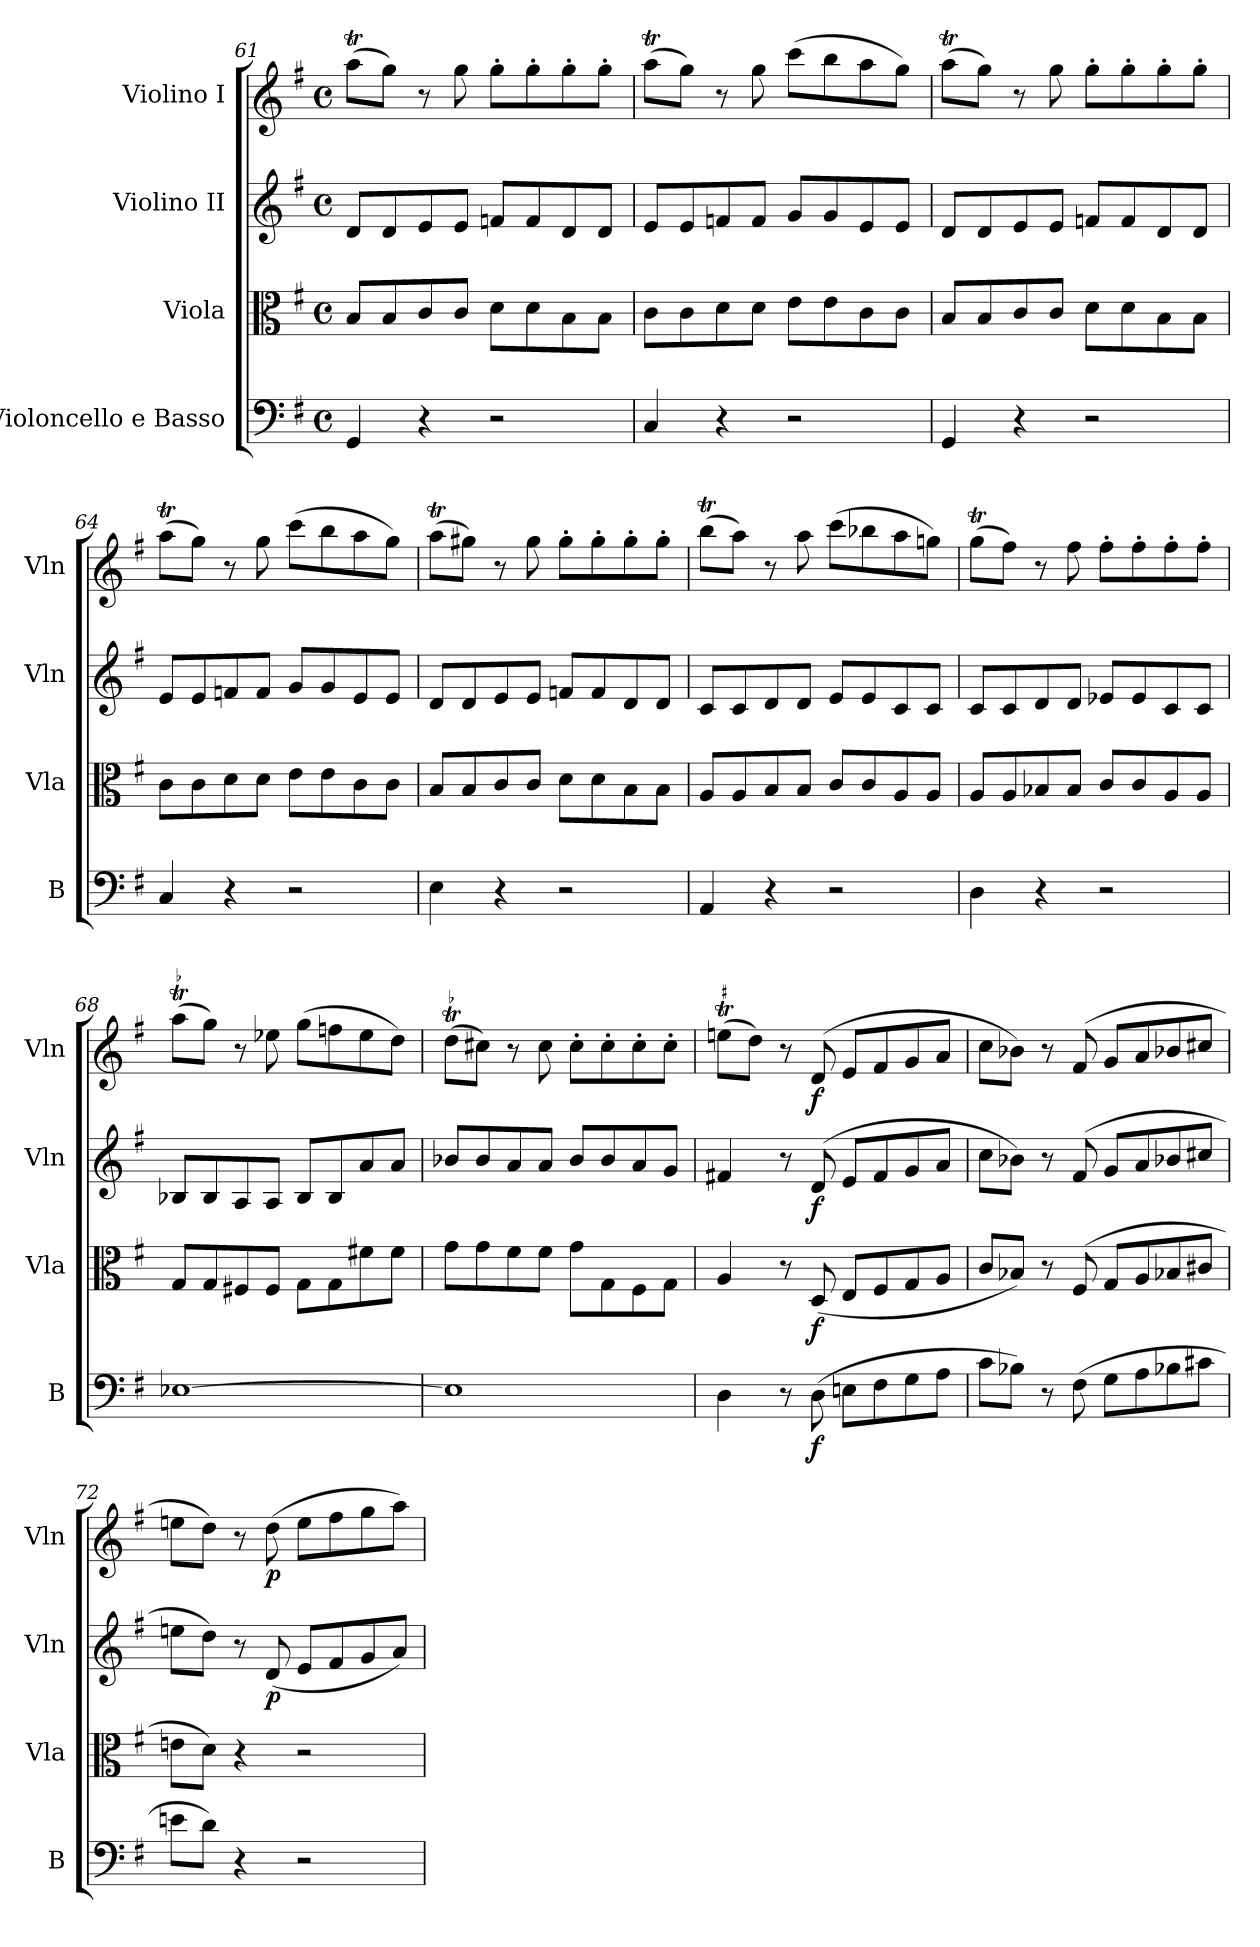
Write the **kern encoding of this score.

**kern	**dynam	**kern	**dynam	**kern	**dynam	**kern	**dynam
*part4	*part4	*part3	*part3	*part2	*part2	*part1	*part1
*staff4	*staff4	*staff3	*staff3	*staff2	*staff2	*staff1	*staff1
*I"Violoncello e Basso	*	*I"Viola	*	*I"Violino II	*	*I"Violino I	*
*I'B	*	*I'Vla	*	*I'Vln	*	*I'Vln	*
*clefF4	*	*clefC3	*	*clefG2	*	*clefG2	*
*k[f#]	*	*k[f#]	*	*k[f#]	*	*k[f#]	*
*G:	*	*G:	*	*G:	*	*G:	*
*M4/4	*	*M4/4	*	*M4/4	*	*M4/4	*
*met(c)	*	*met(c)	*	*met(c)	*	*met(c)	*
=61	=61	=61	=61	=61	=61	=61	=61
4GG	.	8BL	.	8dL	.	(8aaTL	.
.	.	8B	.	8d	.	8ggJ)	.
4r	.	8c	.	8e	.	8r	.
.	.	8cJ	.	8eJ	.	8gg	.
2r	.	8dL	.	8fnL	.	8gg'L	.
.	.	8d	.	8f	.	8gg'	.
.	.	8B	.	8d	.	8gg'	.
.	.	8BJ	.	8dJ	.	8gg'J	.
!!LO:LB:g=z
=62	=62	=62	=62	=62	=62	=62	=62
4C	.	8cL	.	8eL	.	(8aaTL	.
.	.	8c	.	8e	.	8ggJ)	.
4r	.	8d	.	8fn	.	8r	.
.	.	8dJ	.	8fJ	.	8gg	.
2r	.	8eL	.	8gL	.	(8cccL	.
.	.	8e	.	8g	.	8bb	.
.	.	8c	.	8e	.	8aa	.
.	.	8cJ	.	8eJ	.	8ggJ)	.
=63	=63	=63	=63	=63	=63	=63	=63
4GG	.	8BL	.	8dL	.	(8aaTL	.
.	.	8B	.	8d	.	8ggJ)	.
4r	.	8c	.	8e	.	8r	.
.	.	8cJ	.	8eJ	.	8gg	.
2r	.	8dL	.	8fnL	.	8gg'L	.
.	.	8d	.	8f	.	8gg'	.
.	.	8B	.	8d	.	8gg'	.
.	.	8BJ	.	8dJ	.	8gg'J	.
=64	=64	=64	=64	=64	=64	=64	=64
4C	.	8cL	.	8eL	.	(8aaTL	.
.	.	8c	.	8e	.	8ggJ)	.
4r	.	8d	.	8fn	.	8r	.
.	.	8dJ	.	8fJ	.	8gg	.
2r	.	8eL	.	8gL	.	(8cccL	.
.	.	8e	.	8g	.	8bb	.
.	.	8c	.	8e	.	8aa	.
.	.	8cJ	.	8eJ	.	8ggJ)	.
=65	=65	=65	=65	=65	=65	=65	=65
4E	.	8BL	.	8dL	.	(8aaTL	.
.	.	8B	.	8d	.	8gg#XJ)	.
4r	.	8c	.	8e	.	8r	.
.	.	8cJ	.	8eJ	.	8gg#	.
2r	.	8dL	.	8fnL	.	8gg#'L	.
.	.	8d	.	8f	.	8gg#'	.
.	.	8B	.	8d	.	8gg#'	.
.	.	8BJ	.	8dJ	.	8gg#'J	.
=66	=66	=66	=66	=66	=66	=66	=66
4AA	.	8AL	.	8cL	.	(8bbtL	.
.	.	8A	.	8c	.	8aaJ)	.
4r	.	8B	.	8d	.	8r	.
.	.	8BJ	.	8dJ	.	8aa	.
2r	.	8cL	.	8eL	.	(8cccL	.
.	.	8c	.	8e	.	8bb-X	.
.	.	8A	.	8c	.	8aa	.
.	.	8AJ	.	8cJ	.	8ggnJ)	.
=67	=67	=67	=67	=67	=67	=67	=67
4D	.	8AL	.	8cL	.	(8ggTL	.
.	.	8A	.	8c	.	8ff#J)	.
4r	.	8B-X	.	8d	.	8r	.
.	.	8B-J	.	8dJ	.	8ff#	.
2r	.	8cL	.	8e-XL	.	8ff#'L	.
.	.	8c	.	8e-	.	8ff#'	.
.	.	8A	.	8c	.	8ff#'	.
.	.	8AJ	.	8cJ	.	8ff#'J	.
!!LO:LB:g=z
=68	=68	=68	=68	=68	=68	=68	=68
!	!	!	!	!	!	!LO:TR:acc=-	!
[1E-X	.	8GL	.	8B-XL	.	(8aatL	.
.	.	8G	.	8B-	.	8ggJ)	.
.	.	8F#X	.	8A	.	8r	.
.	.	8F#J	.	8AJ	.	8ee-X	.
.	.	8GL	.	8B-L	.	(8ggL	.
.	.	8G	.	8B-	.	8ffn	.
.	.	8f#X	.	8a	.	8ee-	.
.	.	8f#J	.	8aJ	.	8ddJ)	.
=69	=69	=69	=69	=69	=69	=69	=69
!	!	!	!	!	!	!LO:TR:acc=-	!
1E-]	.	8gL	.	8b-XL	.	(8ddtL	.
.	.	8g	.	8b-	.	8cc#XJ)	.
.	.	8f#	.	8a	.	8r	.
.	.	8f#J	.	8aJ	.	8cc#	.
.	.	8gL	.	8b-L	.	8cc#'L	.
.	.	8G	.	8b-	.	8cc#'	.
.	.	8F#	.	8a	.	8cc#'	.
.	.	8GJ	.	8gJ	.	8cc#'J	.
=70	=70	=70	=70	=70	=70	=70	=70
!	!	!	!	!	!	!LO:TR:acc=#	!
4D	.	4A	.	4f#X	.	(8eenTL	.
.	.	.	.	.	.	8ddJ)	.
8r	.	8r	.	8r	.	8r	.
(8D	f	(8D	f	(8d	f	(8d	f
8EnL	.	8EL	.	8eL	.	8eL	.
8F#	.	8F#	.	8f#	.	8f#	.
8G	.	8G	.	8g	.	8g	.
8AJ	.	8AJ	.	8aJ	.	8aJ	.
=71	=71	=71	=71	=71	=71	=71	=71
8cL	.	8cL	.	8ccL	.	8ccL	.
8B-XJ)	.	8B-XJ)	.	8b-XJ)	.	8b-XJ)	.
8r	.	8r	.	8r	.	8r	.
(8F#	.	(8F#	.	(8f#	.	(8f#	.
8GL	.	8GL	.	8gL	.	8gL	.
8A	.	8A	.	8a	.	8a	.
8B-X	.	8B-X	.	8b-X	.	8b-X	.
8c#XJ	.	8c#XJ	.	8cc#XJ	.	8cc#XJ	.
=72	=72	=72	=72	=72	=72	=72	=72
8enL	.	8enL	.	8eenL	.	8eenL	.
8dJ)	.	8dJ)	.	8ddJ)	.	8ddJ)	.
4r	.	4r	.	8r	.	8r	.
.	.	.	.	(8d	p	(8dd	p
2r	.	2r	.	8eL	.	8eeL	.
.	.	.	.	8f#	.	8ff#	.
.	.	.	.	8g	.	8gg	.
.	.	.	.	8aJ)	.	8aaJ)	.
=	=	=	=	=	=	=	=
*-	*-	*-	*-	*-	*-	*-	*-
